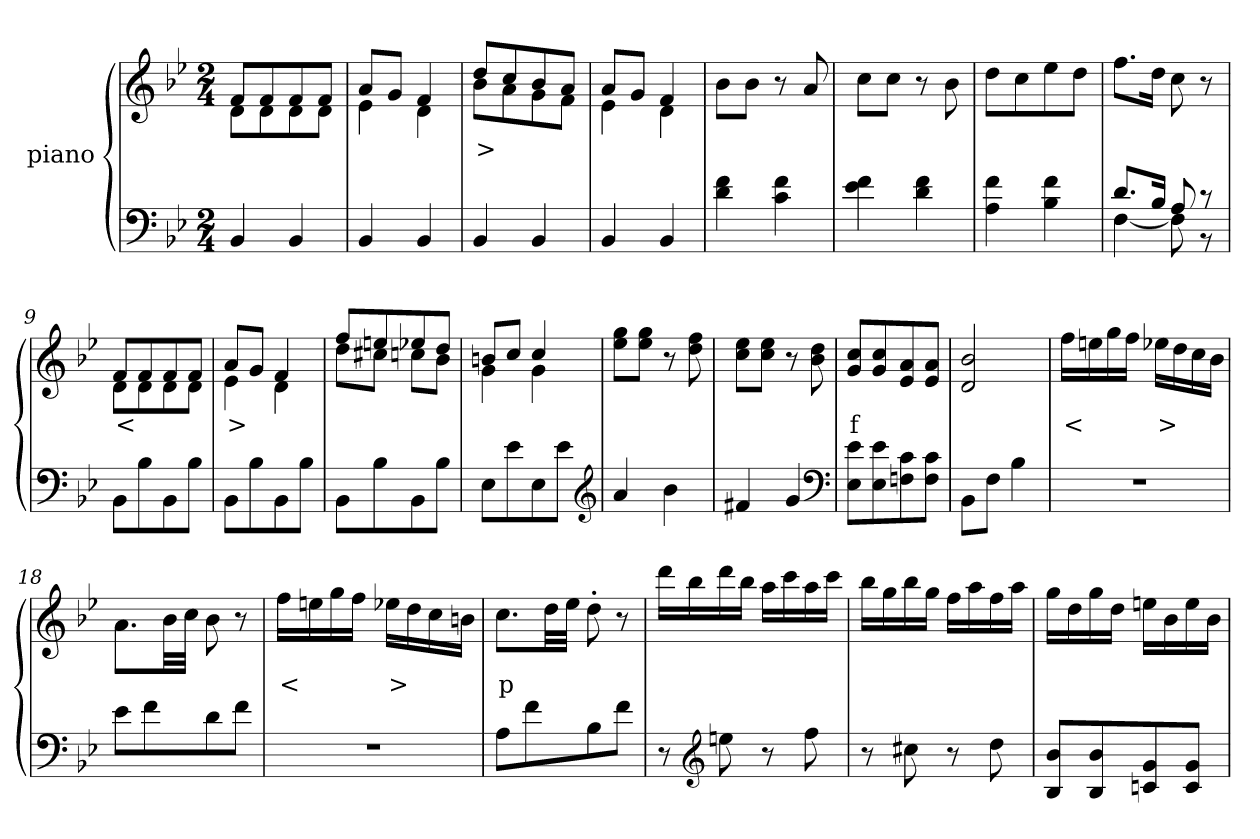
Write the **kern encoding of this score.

**kern	**kern	**text
*part2	*part1	*part1
*staff2	*staff1	*staff1
*I"piano	*I"piano	*
*clefF4	*clefG2	*
*k[b-e-]	*k[b-e-]	*
*B-:	*B-:	*
*M2/4	*M2/4	*
=1	=1	=1
*	*^	*
4BB-/	8f/L	8d\L	.
.	8f/	8d\	.
4BB-/	8f/	8d\	.
.	8f/J	8d\J	.
=2	=2	=2	=2
4BB-/	8a/L	4e-\	.
.	8g/J	.	.
4BB-/	4f/	4d\	.
=3	=3	=3	=3
4BB-/	8dd/L	8b-\L	>
.	8cc/	8a\	.
4BB-/	8b-/	8g\	.
.	8a/J	8f\J	.
=4	=4	=4	=4
4BB-/	8a/L	4e-\	.
.	8g/J	.	.
4BB-/	4f/	4d\	.
*	*v	*v	*
=5	=5	=5
4d\ 4f\	8b-\L	.
.	8b-\J	.
4c\ 4f\	8r	.
.	8a/	.
=6	=6	=6
4e-\ 4f\	8cc\L	.
.	8cc\J	.
4d\ 4f\	8r	.
.	8b-\	.
=7	=7	=7
4A\ 4f\	8dd\L	.
.	8cc\	.
4B-\ 4f\	8ee-\	.
.	8dd\J	.
=8	=8	=8
*^	*	*
8.d/L	[4F\	8.ff\L	.
16B-/Jk	.	16dd\Jk	.
8A/	8F\]	8cc\	.
8r	8r	8r	.
*v	*v	*	*
=9	=9	=9
*	*^	*
8BB-\L	8f/L	8d\L	<
8B-\	8f/	8d\	.
8BB-\	8f/	8d\	.
8B-\J	8f/J	8d\J	.
=10	=10	=10	=10
8BB-\L	8a/L	4e-\	>
8B-\	8g/J	.	.
8BB-\	4f/	4d\	.
8B-\J	.	.	.
=11	=11	=11	=11
8BB-\L	8ff/L	8dd\L	.
8B-\	8een/	8cc#X\J	.
8BB-\	8ee-X/	8ccn\L	.
8B-\J	8dd/J	8b-\J	.
=12	=12	=12	=12
8E-\L	8bn/L	4g\	.
8e-\	8cc/J	.	.
8E-\	4cc/	4g\	.
8e-\J	.	.	.
*	*v	*v	*
*clefG2	*	*
=13	=13	=13
4a/	8ee-\ 8gg\L	.
.	8ee-\ 8gg\J	.
4b-\	8r	.
.	8dd\ 8ff\	.
=14	=14	=14
4f#X/	8cc\ 8ee-\L	.
.	8cc\ 8ee-\J	.
4g/	8r	.
.	8b-\ 8dd\	.
*clefF4	*	*
=15	=15	=15
8E-\ 8e-\L	8g/ 8cc/L	f
8E-\ 8e-\	8g/ 8cc/	.
8Fn\ 8c\	8e-/ 8a/	.
8F\ 8c\J	8e-/ 8a/J	.
=16	=16	=16
8BB-\L	2d/ 2b-/	.
8F\J	.	.
4B-\	.	.
=17	=17	=17
2r	16ff\LL	<
.	16een\	.
.	16gg\	.
.	16ff\JJ	.
.	16ee-X\LL	>
.	16dd\	.
.	16cc\	.
.	16b-\JJ	.
=18	=18	=18
8e-\L	8.a\L	.
8f\	.	.
.	32b-\LL	.
.	32cc\JJJ	.
8d\	8b-\	.
8f\J	8r	.
=19	=19	=19
2r	16ff\LL	<
.	16een\	.
.	16gg\	.
.	16ff\JJ	.
.	16ee-X\LL	>
.	16dd\	.
.	16cc\	.
.	16bn\JJ	.
=20	=20	=20
8A\L	8.cc\L	p
8f\	.	.
.	32dd\LL	.
.	32ee-\JJJ	.
8B-\	8dd'>\	.
8f\J	8r	.
=21	=21	=21
8r	16ddd\LL	.
.	16bb-\	.
*clefG2	*	*
8een\	16ddd\	.
.	16bb-\JJ	.
8r	16aa\LL	.
.	16ccc\	.
8ff\	16aa\	.
.	16ccc\JJ	.
=22	=22	=22
8r	16bb-\LL	.
.	16gg\	.
8cc#X\	16bb-\	.
.	16gg\JJ	.
8r	16ff\LL	.
.	16aa\	.
8dd\	16ff\	.
.	16aa\JJ	.
=23	=23	=23
8B-/ 8b-/L	16gg\LL	.
.	16dd\	.
8B-/ 8b-/	16gg\	.
.	16dd\JJ	.
8cn/ 8g/	16een\LL	.
.	16b-\	.
8c/ 8g/J	16ee\	.
.	16b-\JJ	.
=	=	=
*-	*-	*-
